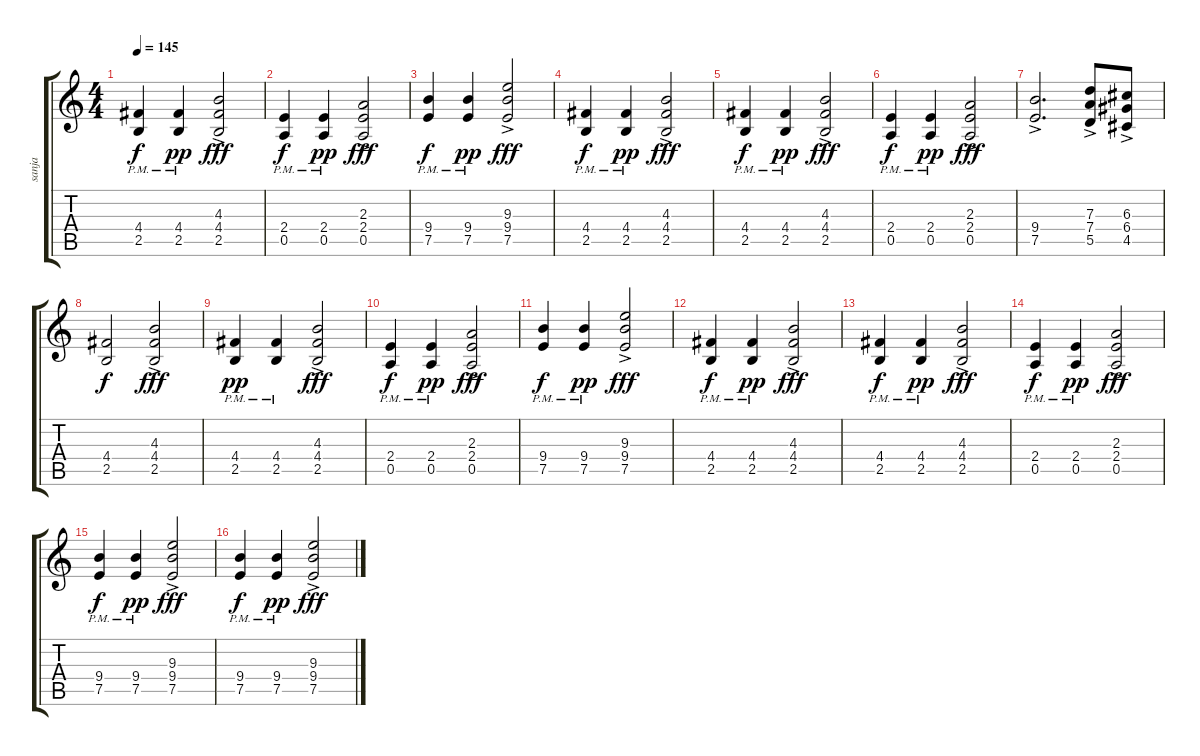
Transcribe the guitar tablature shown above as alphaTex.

\track ("sanja" "sanja") {instrument acousticguitarsteel}
\staff {score tabs}
\tuning (E4 B3 G3 D3 A2 E2) {hide}
\ts (4 4)
\tempo 145
\clef g2
\ks c
(4.4{pm} 2.5{pm}).4{dy f} (4.4{pm} 2.5{pm}).4{dy pp} (4.3{ac} 4.4{ac} 2.5{ac}).2{dy fff} |
(2.4{pm} 0.5{pm}).4{dy f} (2.4{pm} 0.5{pm}).4{dy pp} (2.3{ac} 2.4{ac} 0.5{ac}).2{dy fff} |
(9.4{pm} 7.5{pm}).4{dy f} (9.4{pm} 7.5{pm}).4{dy pp} (9.3{ac} 9.4{ac} 7.5{ac}).2{dy fff} |
(4.4{pm} 2.5{pm}).4{dy f} (4.4{pm} 2.5{pm}).4{dy pp} (4.3{ac} 4.4{ac} 2.5{ac}).2{dy fff} |
(4.4{pm} 2.5{pm}).4{dy f} (4.4{pm} 2.5{pm}).4{dy pp} (4.3{ac} 4.4{ac} 2.5{ac}).2{dy fff} |
(2.4{pm} 0.5{pm}).4{dy f} (2.4{pm} 0.5{pm}).4{dy pp} (2.3{ac} 2.4{ac} 0.5{ac}).2{dy fff} |
(9.4{ac} 7.5{ac}).2{d} (7.3{ac} 7.4{ac} 5.5{ac}).8 (6.3{ac} 6.4{ac} 4.5{ac}).8 |
(4.4 2.5).2{dy f} (4.3{ac} 4.4{ac} 2.5{ac}).2{dy fff} |
(4.4{pm} 2.5{pm}).4{dy pp} (4.4{pm} 2.5{pm}).4 (4.3{ac} 4.4{ac} 2.5{ac}).2{dy fff} |
(2.4{pm} 0.5{pm}).4{dy f} (2.4{pm} 0.5{pm}).4{dy pp} (2.3{ac} 2.4{ac} 0.5{ac}).2{dy fff} |
(9.4{pm} 7.5{pm}).4{dy f} (9.4{pm} 7.5{pm}).4{dy pp} (9.3{ac} 9.4{ac} 7.5{ac}).2{dy fff} |
(4.4{pm} 2.5{pm}).4{dy f} (4.4{pm} 2.5{pm}).4{dy pp} (4.3{ac} 4.4{ac} 2.5{ac}).2{dy fff} |
(4.4{pm} 2.5{pm}).4{dy f} (4.4{pm} 2.5{pm}).4{dy pp} (4.3{ac} 4.4{ac} 2.5{ac}).2{dy fff} |
(2.4{pm} 0.5{pm}).4{dy f} (2.4{pm} 0.5{pm}).4{dy pp} (2.3{ac} 2.4{ac} 0.5{ac}).2{dy fff} |
(9.4{pm} 7.5{pm}).4{dy f} (9.4{pm} 7.5{pm}).4{dy pp} (9.3{ac} 9.4{ac} 7.5{ac}).2{dy fff} |
(9.4{pm} 7.5{pm}).4{dy f} (9.4{pm} 7.5{pm}).4{dy pp} (9.3{ac} 9.4{ac} 7.5{ac}).2{dy fff}
